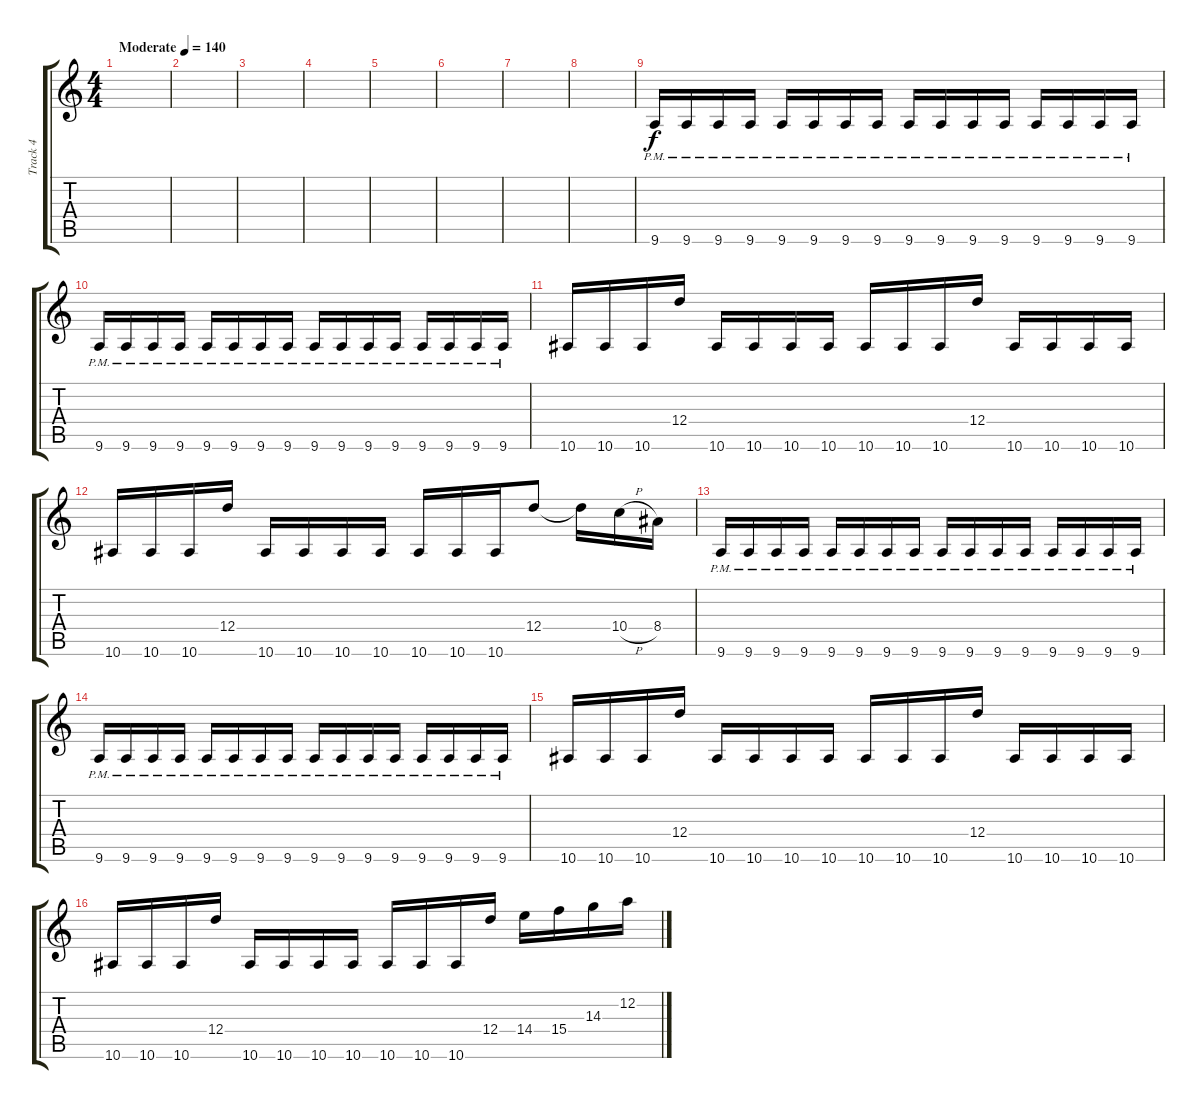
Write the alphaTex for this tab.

\track ("Track 4" "Track 4") {instrument overdrivenguitar}
\staff {score tabs}
\tuning (E4 A3 F3 D3 G2 C2) {hide}
\ts (4 4)
\tempo (140 "Moderate")
\clef g2
\ks c
|
|
|
|
|
|
|
|
9.6{pm}.16 9.6{pm}.16 9.6{pm}.16 9.6{pm}.16 9.6{pm}.16 9.6{pm}.16 9.6{pm}.16 9.6{pm}.16 9.6{pm}.16 9.6{pm}.16 9.6{pm}.16 9.6{pm}.16 9.6{pm}.16 9.6{pm}.16 9.6{pm}.16 9.6{pm}.16 |
9.6{pm}.16 9.6{pm}.16 9.6{pm}.16 9.6{pm}.16 9.6{pm}.16 9.6{pm}.16 9.6{pm}.16 9.6{pm}.16 9.6{pm}.16 9.6{pm}.16 9.6{pm}.16 9.6{pm}.16 9.6{pm}.16 9.6{pm}.16 9.6{pm}.16 9.6{pm}.16 |
10.6.16 10.6.16 10.6.16 12.4.16 10.6.16 10.6.16 10.6.16 10.6.16 10.6.16 10.6.16 10.6.16 12.4.16 10.6.16 10.6.16 10.6.16 10.6.16 |
10.6.16 10.6.16 10.6.16 12.4.16 10.6.16 10.6.16 10.6.16 10.6.16 10.6.16 10.6.16 10.6.16 12.4.8 12.4{t}.16 10.4{h}.16 8.4.16 |
9.6{pm}.16 9.6{pm}.16 9.6{pm}.16 9.6{pm}.16 9.6{pm}.16 9.6{pm}.16 9.6{pm}.16 9.6{pm}.16 9.6{pm}.16 9.6{pm}.16 9.6{pm}.16 9.6{pm}.16 9.6{pm}.16 9.6{pm}.16 9.6{pm}.16 9.6{pm}.16 |
9.6{pm}.16 9.6{pm}.16 9.6{pm}.16 9.6{pm}.16 9.6{pm}.16 9.6{pm}.16 9.6{pm}.16 9.6{pm}.16 9.6{pm}.16 9.6{pm}.16 9.6{pm}.16 9.6{pm}.16 9.6{pm}.16 9.6{pm}.16 9.6{pm}.16 9.6{pm}.16 |
10.6.16 10.6.16 10.6.16 12.4.16 10.6.16 10.6.16 10.6.16 10.6.16 10.6.16 10.6.16 10.6.16 12.4.16 10.6.16 10.6.16 10.6.16 10.6.16 |
10.6.16 10.6.16 10.6.16 12.4.16 10.6.16 10.6.16 10.6.16 10.6.16 10.6.16 10.6.16 10.6.16 12.4.16 14.4.16 15.4.16 14.3.16 12.2.16
